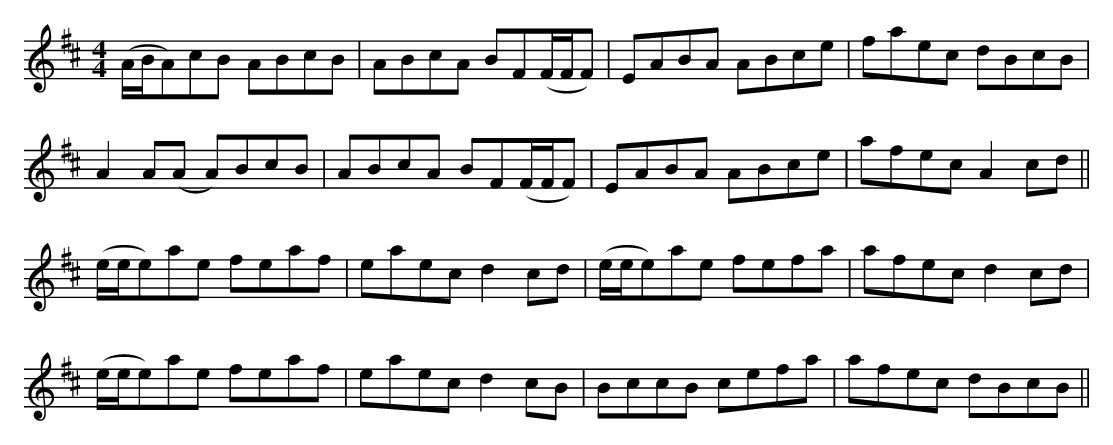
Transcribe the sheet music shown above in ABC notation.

X:1
M:4/4
K:Amix
(A/B/A)cB ABcB|ABcA BF(F/F/F)|EABA ABce|faec dBcB|
A2A(A A)BcB|ABcA BF(F/F/F)|EABA ABce|afec A2cd||
(e/e/e)ae feaf|eaec d2cd|(e/e/e)ae fefa|afec d2cd|
(e/e/e)ae feaf|eaec d2cB|BccB cefa|afec dBcB||
